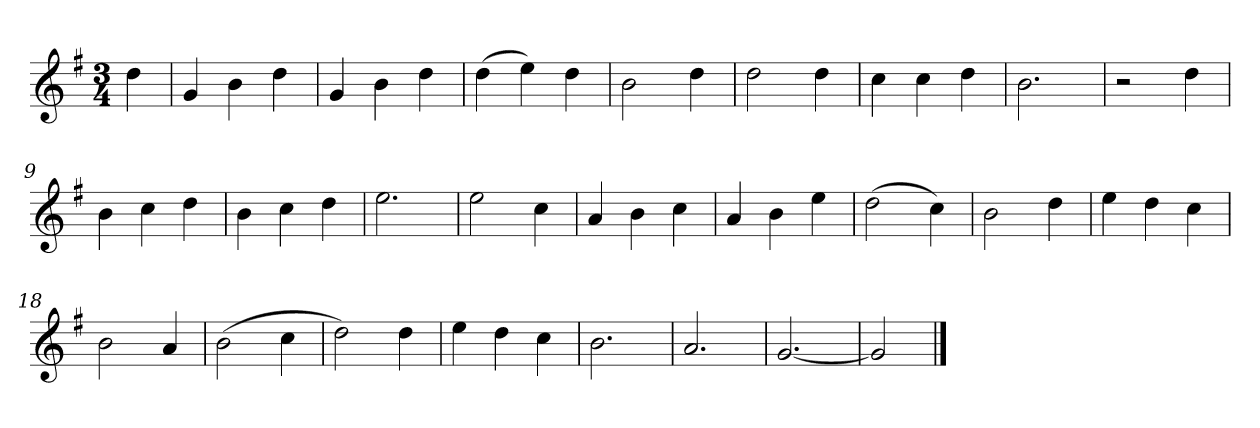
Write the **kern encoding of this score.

**kern
*part1
*staff1
*k[f#]
*M3/4
*MM120
=
4dd
=1
4g
4b
4dd
=2
4g
4b
4dd
=3
(4dd
4ee)
4dd
=4
2b
4dd
=5
2dd
4dd
=6
4cc
4cc
4dd
=7
2.b
=8
2r
4dd
=9
4b
4cc
4dd
=10
4b
4cc
4dd
=11
2.ee
=12
2ee
4cc
=13
4a
4b
4cc
=14
4a
4b
4ee
=15
(2dd
4cc)
=16
2b
4dd
=17
4ee
4dd
4cc
=18
2b
4a
=19
(2b
4cc
=20
2dd)
4dd
=21
4ee
4dd
4cc
=22
2.b
=23
2.a
=24
[2.g
=25
2g]
==
*-
